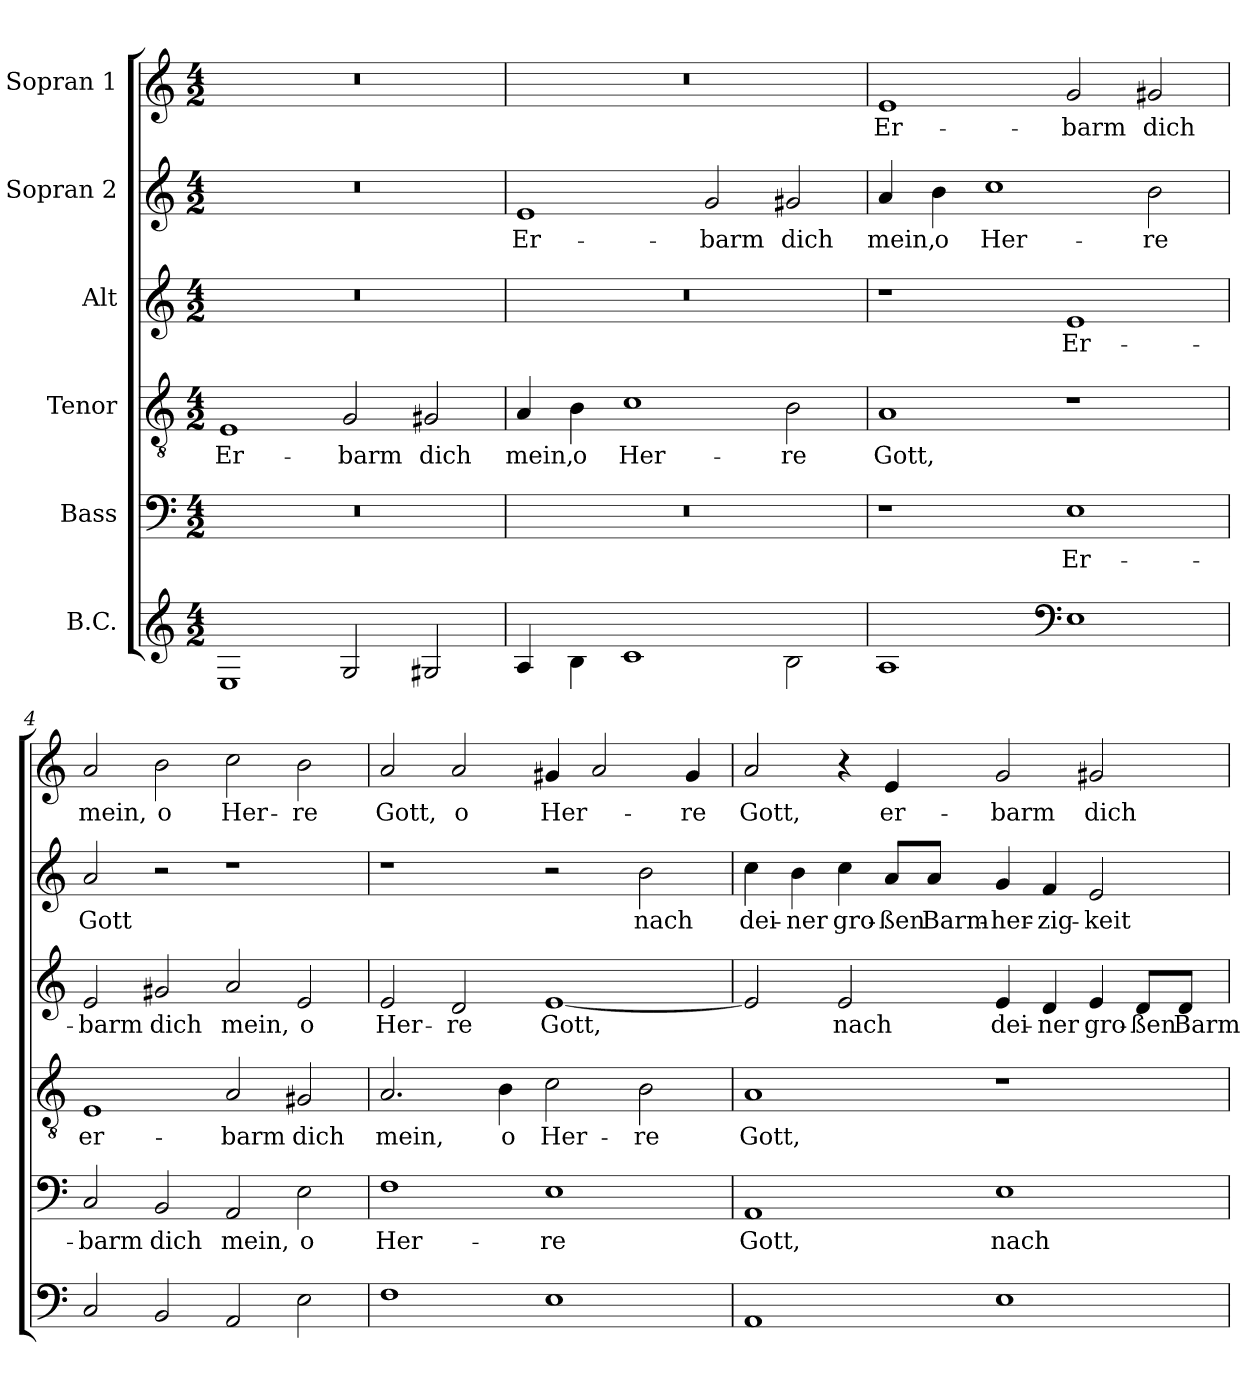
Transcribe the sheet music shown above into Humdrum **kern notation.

**kern	**kern	**text	**kern	**text	**kern	**text	**kern	**text	**kern	**text
*part6	*part5	*part5	*part4	*part4	*part3	*part3	*part2	*part2	*part1	*part1
*staff6	*staff5	*staff5	*staff4	*staff4	*staff3	*staff3	*staff2	*staff2	*staff1	*staff1
*I"B.C.	*I"Bass	*	*I"Tenor	*	*I"Alt	*	*I"Sopran 2	*	*I"Sopran 1	*
*	*clefF4	*	*clefGv2	*	*clefG2	*	*clefG2	*	*clefG2	*
*k[]	*k[]	*	*k[]	*	*k[]	*	*k[]	*	*k[]	*
*M4/2	*M4/2	*	*M4/2	*	*M4/2	*	*M4/2	*	*M4/2	*
*MM130	*MM130	*	*MM130	*	*MM130	*	*MM130	*	*MM130	*
=1	=1	=1	=1	=1	=1	=1	=1	=1	=1	=1
1E	0r	.	1E	Er-	0r	.	0r	.	0r	.
2G/	.	.	2G/	-barm	.	.	.	.	.	.
2G#X/	.	.	2G#X/	dich	.	.	.	.	.	.
=2	=2	=2	=2	=2	=2	=2	=2	=2	=2	=2
4A/	0r	.	4A/	mein,	0r	.	1e	Er-	0r	.
4B\	.	.	4B\	o	.	.	.	.	.	.
1c	.	.	1c	Her-	.	.	.	.	.	.
.	.	.	.	.	.	.	2g/	-barm	.	.
2B\	.	.	2B\	-re	.	.	2g#X/	dich	.	.
=3	=3	=3	=3	=3	=3	=3	=3	=3	=3	=3
1A	1r	.	1A	Gott,	1r	.	4a/	mein,	1e	Er-
.	.	.	.	.	.	.	4b\	o	.	.
.	.	.	.	.	.	.	1cc	Her-	.	.
*clefF4	*	*	*	*	*	*	*	*	*	*
1E	1E	Er-	1r	.	1e	Er-	.	.	2g/	-barm
.	.	.	.	.	.	.	2b\	-re	2g#X/	dich
=4	=4	=4	=4	=4	=4	=4	=4	=4	=4	=4
2C/	2C/	-barm	1E	er-	2e/	-barm	2a/	Gott	2a/	mein,
2BB/	2BB/	dich	.	.	2g#X/	dich	2r	.	2b\	o
2AA/	2AA/	mein,	2A/	-barm	2a/	mein,	1r	.	2cc\	Her-
2E\	2E\	o	2G#X/	dich	2e/	o	.	.	2b\	-re
!!LO:LB:g=z
=5	=5	=5	=5	=5	=5	=5	=5	=5	=5	=5
1F	1F	Her-	2.A/	mein,	2e/	Her-	1r	.	2a/	Gott,
.	.	.	.	.	2d/	-re	.	.	2a/	o
.	.	.	4B\	o	.	.	.	.	.	.
1E	1E	-re	2c\	Her-	[1e	Gott,	2r	.	4g#X/	Her-
.	.	.	.	.	.	.	.	.	2a/	.
.	.	.	2B\	-re	.	.	2b\	nach	.	.
.	.	.	.	.	.	.	.	.	4g#/	-re
=6	=6	=6	=6	=6	=6	=6	=6	=6	=6	=6
1AA	1AA	Gott,	1A	Gott,	2e/]	.	4cc\	dei-	2a/	Gott,
.	.	.	.	.	.	.	4b\	-ner	.	.
.	.	.	.	.	2e/	nach	4cc\	gro-	4r	.
.	.	.	.	.	.	.	8a/L	-ßen	4e/	er-
.	.	.	.	.	.	.	8a/J	Barm-	.	.
1E	1E	nach	1r	.	4e/	dei-	4g/	-her-	2g/	-barm
.	.	.	.	.	4d/	-ner	4f/	-zig-	.	.
.	.	.	.	.	4e/	gro-	2e/	-keit	2g#X/	dich
.	.	.	.	.	8d/L	-ßen	.	.	.	.
.	.	.	.	.	8d/J	Barm-	.	.	.	.
=	=	=	=	=	=	=	=	=	=	=
*-	*-	*-	*-	*-	*-	*-	*-	*-	*-	*-
